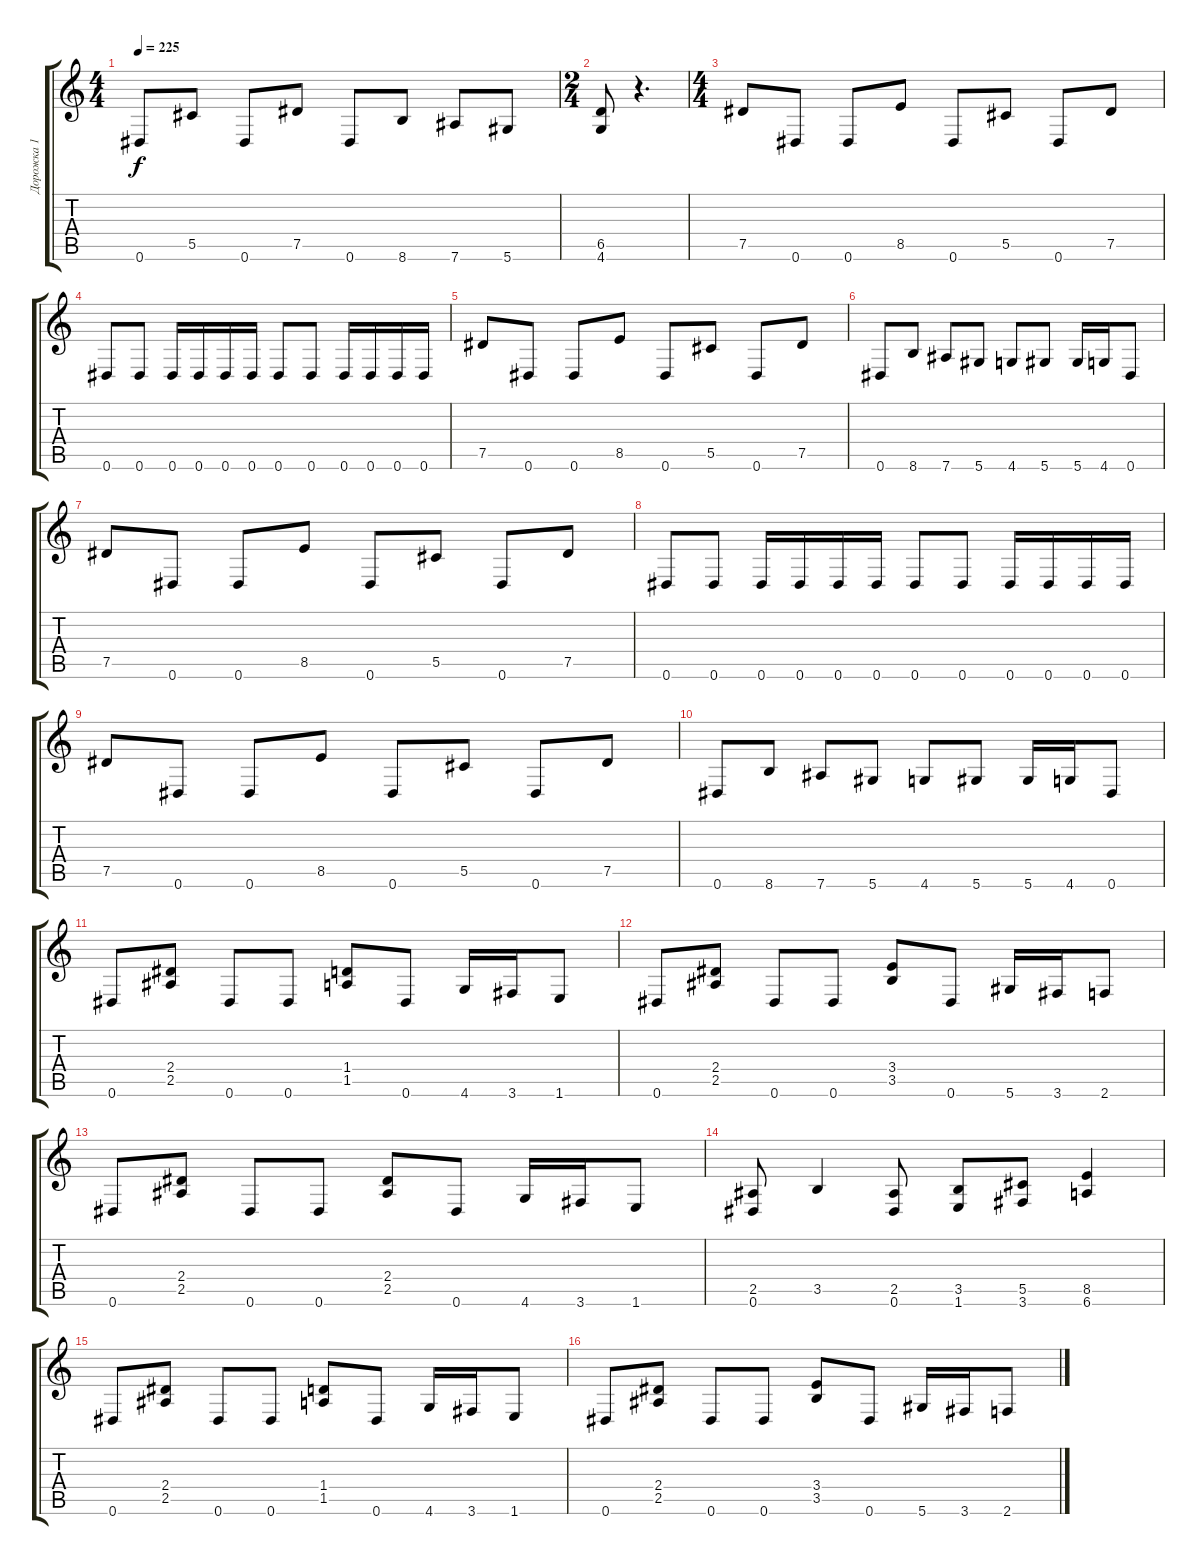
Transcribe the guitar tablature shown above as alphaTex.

\track ("Дорожка 1" "Дорожка 1") {instrument distortionguitar}
\staff {score tabs}
\tuning (Eb4 Bb3 Gb3 Db3 Ab2 Eb2) {hide}
\ts (4 4)
\tempo 225
\clef g2
\ks c
0.6.8{dy f} 5.5.8 0.6.8 7.5.8 0.6.8 8.6.8 7.6.8 5.6.8 |
\ts (2 4)
(6.5 4.6).8 r.4{d} |
\ts (4 4)
7.5.8 0.6.8 0.6.8 8.5.8 0.6.8 5.5.8 0.6.8 7.5.8 |
0.6.8 0.6.8 0.6.16 0.6.16 0.6.16 0.6.16 0.6.8 0.6.8 0.6.16 0.6.16 0.6.16 0.6.16 |
7.5.8 0.6.8 0.6.8 8.5.8 0.6.8 5.5.8 0.6.8 7.5.8 |
0.6.8 8.6.8 7.6.8 5.6.8 4.6.8 5.6.8 5.6.16 4.6.16 0.6.8 |
7.5.8 0.6.8 0.6.8 8.5.8 0.6.8 5.5.8 0.6.8 7.5.8 |
0.6.8 0.6.8 0.6.16 0.6.16 0.6.16 0.6.16 0.6.8 0.6.8 0.6.16 0.6.16 0.6.16 0.6.16 |
7.5.8 0.6.8 0.6.8 8.5.8 0.6.8 5.5.8 0.6.8 7.5.8 |
0.6.8 8.6.8 7.6.8 5.6.8 4.6.8 5.6.8 5.6.16 4.6.16 0.6.8 |
0.6.8 (2.4 2.5).8 0.6.8 0.6.8 (1.4 1.5).8 0.6.8 4.6.16 3.6.16 1.6.8 |
0.6.8 (2.4 2.5).8 0.6.8 0.6.8 (3.4 3.5).8 0.6.8 5.6.16 3.6.16 2.6.8 |
0.6.8 (2.4 2.5).8 0.6.8 0.6.8 (2.4 2.5).8 0.6.8 4.6.16 3.6.16 1.6.8 |
(2.5 0.6).8 3.5.4 (2.5 0.6).8 (3.5 1.6).8 (5.5 3.6).8 (8.5 6.6).4 |
0.6.8 (2.4 2.5).8 0.6.8 0.6.8 (1.4 1.5).8 0.6.8 4.6.16 3.6.16 1.6.8 |
0.6.8 (2.4 2.5).8 0.6.8 0.6.8 (3.4 3.5).8 0.6.8 5.6.16 3.6.16 2.6.8
